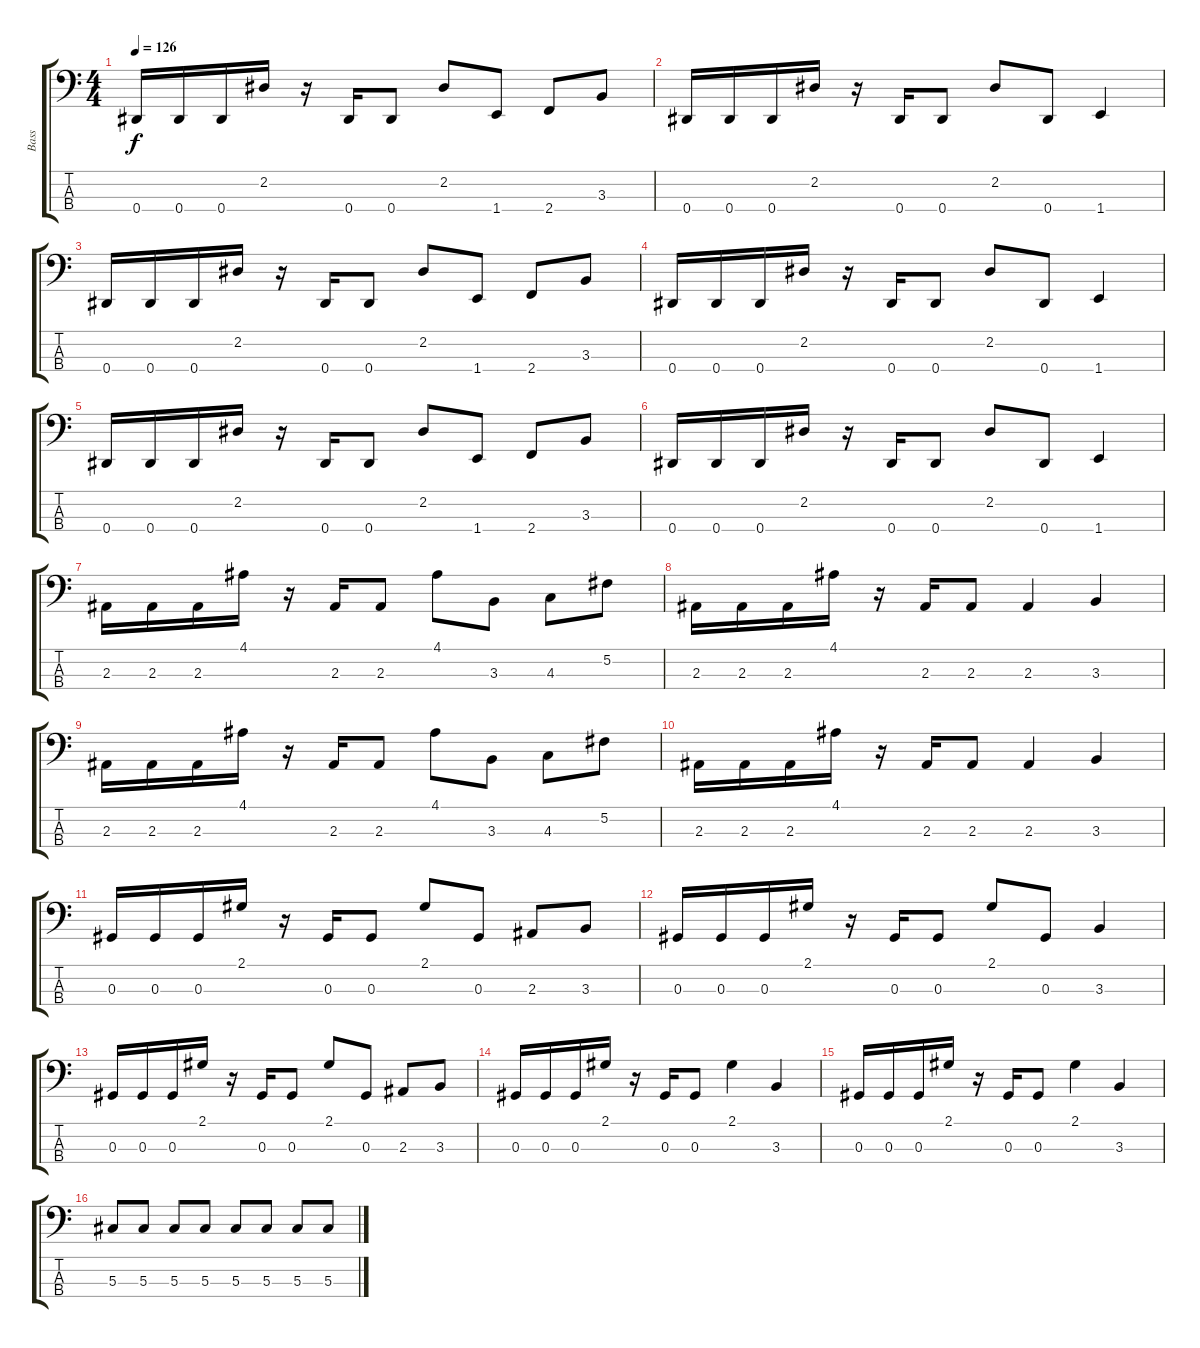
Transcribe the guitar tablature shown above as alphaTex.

\track ("Bass" "Bass") {instrument electricbasspick}
\staff {score tabs}
\tuning (Gb2 Db2 Ab1 Eb1) {hide}
\ts (4 4)
\tempo 126
\clef f4
\ks c
0.4.16{dy f} 0.4.16 0.4.16 2.2.16 r.16 0.4.16 0.4.8 2.2.8 1.4.8 2.4.8 3.3.8 |
0.4.16 0.4.16 0.4.16 2.2.16 r.16 0.4.16 0.4.8 2.2.8 0.4.8 1.4.4 |
0.4.16 0.4.16 0.4.16 2.2.16 r.16 0.4.16 0.4.8 2.2.8 1.4.8 2.4.8 3.3.8 |
0.4.16 0.4.16 0.4.16 2.2.16 r.16 0.4.16 0.4.8 2.2.8 0.4.8 1.4.4 |
0.4.16 0.4.16 0.4.16 2.2.16 r.16 0.4.16 0.4.8 2.2.8 1.4.8 2.4.8 3.3.8 |
0.4.16 0.4.16 0.4.16 2.2.16 r.16 0.4.16 0.4.8 2.2.8 0.4.8 1.4.4 |
2.3.16 2.3.16 2.3.16 4.1.16 r.16 2.3.16 2.3.8 4.1.8 3.3.8 4.3.8 5.2.8 |
2.3.16 2.3.16 2.3.16 4.1.16 r.16 2.3.16 2.3.8 2.3.4 3.3.4 |
2.3.16 2.3.16 2.3.16 4.1.16 r.16 2.3.16 2.3.8 4.1.8 3.3.8 4.3.8 5.2.8 |
2.3.16 2.3.16 2.3.16 4.1.16 r.16 2.3.16 2.3.8 2.3.4 3.3.4 |
0.3.16 0.3.16 0.3.16 2.1.16 r.16 0.3.16 0.3.8 2.1.8 0.3.8 2.3.8 3.3.8 |
0.3.16 0.3.16 0.3.16 2.1.16 r.16 0.3.16 0.3.8 2.1.8 0.3.8 3.3.4 |
0.3.16 0.3.16 0.3.16 2.1.16 r.16 0.3.16 0.3.8 2.1.8 0.3.8 2.3.8 3.3.8 |
0.3.16 0.3.16 0.3.16 2.1.16 r.16 0.3.16 0.3.8 2.1.4 3.3.4 |
0.3.16 0.3.16 0.3.16 2.1.16 r.16 0.3.16 0.3.8 2.1.4 3.3.4 |
5.3.8 5.3.8 5.3.8 5.3.8 5.3.8 5.3.8 5.3.8 5.3.8
